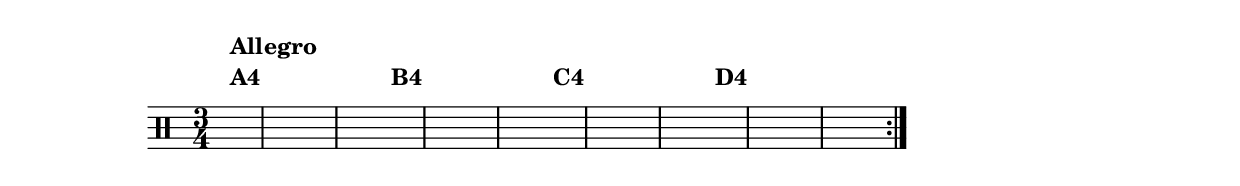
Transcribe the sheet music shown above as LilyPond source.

%-*- coding: utf-8 -*-

\version "2.14.2"

%\header {title = "variacoes sobre a mucama - variacao 2"}

\drums {

\override Staff.TimeSignature #'style = #'()
\time 3/4 
\partial 4*1

\context DrumVoice = "1" { }
\context DrumVoice = "2" {  }

\hideNotes

<<
{
\repeat volta 2 {
sn4^\markup {\column {\bold {Allegro A4}}}
sn2.sn2 
sn4^\markup{\bold {B4}}
sn2.sn2
sn4^\markup{\bold {C4}}
sn2.sn2
sn4^\markup{\bold {D4}}
sn2.sn2

}
}

\\

{
\hideNotes
\repeat volta 2 

{
bd4
bd2. bd2. bd2. bd2. bd2. bd2. bd2. bd2 

}

}
>>

}

